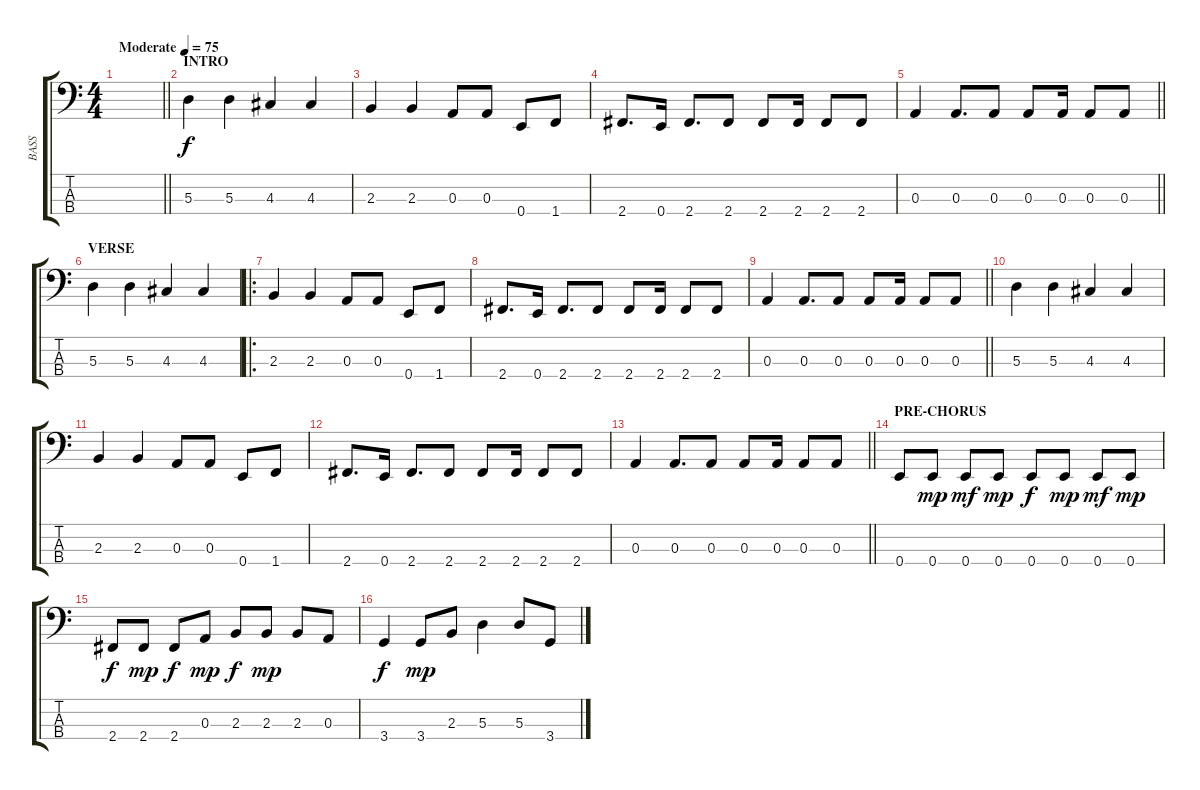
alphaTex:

\track ("BASS" "BASS") {instrument fretlessbass}
\staff {score tabs}
\tuning (G2 D2 A1 E1) {hide}
\ts (4 4)
\tempo (75 "Moderate")
\clef f4
\barLineRight lightlight
\ks c
|
\section ("" "INTRO")
5.3.4 5.3.4 4.3.4 4.3.4 |
2.3.4 2.3.4 0.3.8 0.3.8 0.4.8 1.4.8 |
2.4.8{d} 0.4.16 2.4.8{d} 2.4.8 2.4.8 2.4.16 2.4.8 2.4.8 |
\barLineRight lightlight
0.3.4 0.3.8{d} 0.3.8 0.3.8 0.3.16 0.3.8 0.3.8 |
\section ("" "VERSE")
5.3.4 5.3.4 4.3.4 4.3.4 |
\ro
2.3.4 2.3.4 0.3.8 0.3.8 0.4.8 1.4.8 |
2.4.8{d} 0.4.16 2.4.8{d} 2.4.8 2.4.8 2.4.16 2.4.8 2.4.8 |
\barLineRight lightlight
0.3.4 0.3.8{d} 0.3.8 0.3.8 0.3.16 0.3.8 0.3.8 |
5.3.4 5.3.4 4.3.4 4.3.4 |
2.3.4 2.3.4 0.3.8 0.3.8 0.4.8 1.4.8 |
2.4.8{d} 0.4.16 2.4.8{d} 2.4.8 2.4.8 2.4.16 2.4.8 2.4.8 |
\barLineRight lightlight
0.3.4 0.3.8{d} 0.3.8 0.3.8 0.3.16 0.3.8 0.3.8 |
\section ("" "PRE-CHORUS")
0.4.8 0.4.8{dy mp} 0.4.8{dy mf} 0.4.8{dy mp} 0.4.8{dy f} 0.4.8{dy mp} 0.4.8{dy mf} 0.4.8{dy mp} |
2.4.8{dy f} 2.4.8{dy mp} 2.4.8{dy f} 0.3.8{dy mp} 2.3.8{dy f} 2.3.8{dy mp} 2.3.8 0.3.8 |
3.4.4{dy f} 3.4.8{dy mp} 2.3.8 5.3.4 5.3.8 3.4.8
